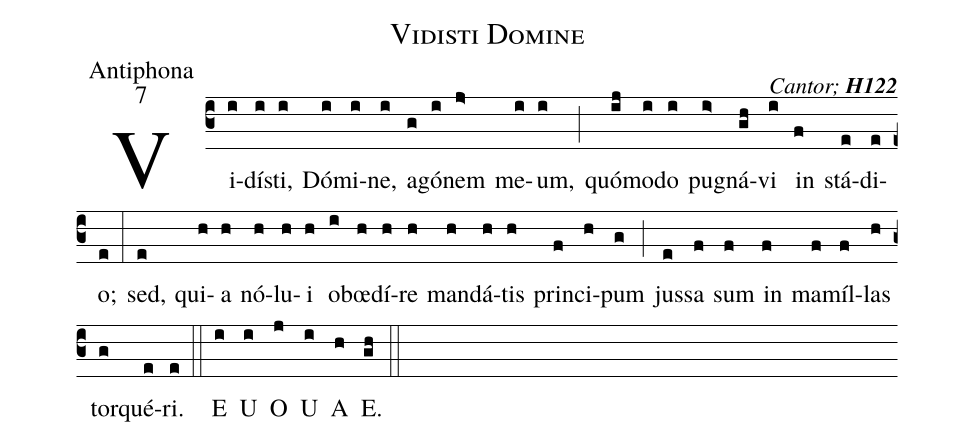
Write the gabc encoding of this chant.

name:Vidisti Domine;
office-part:Antiphona;
mode:7;
commentary:{\itshape\mdseries Cantor;\/}  {\bfseries H122};
%%
(c3) Vi(i)dí(i)sti,(i) Dó(i)mi(i)ne,(i) a(g)gó(i)nem(j>) me(i)um,(i) (;)
quó(ij)mo(i)do(i) pu(i>)gná(gh)vi(i) in(f) stá(e)di(e)o;(e) (:)
sed,(e) qui(h)a(h) nó(h)lu(h)i(h) o(i)bœ(h)dí(h)re(h) man(h)dá(h)tis(h) prin(f)ci(h)pum(g) (;)
jus(e)sa(f) sum(f) in(f) ma(f)míl(f)las(h) tor(g)qué(e)ri.(e) (::)
<eu>  E(i) U(i) O(j) U(i) A(h) E.(gh) </eu> (::)
